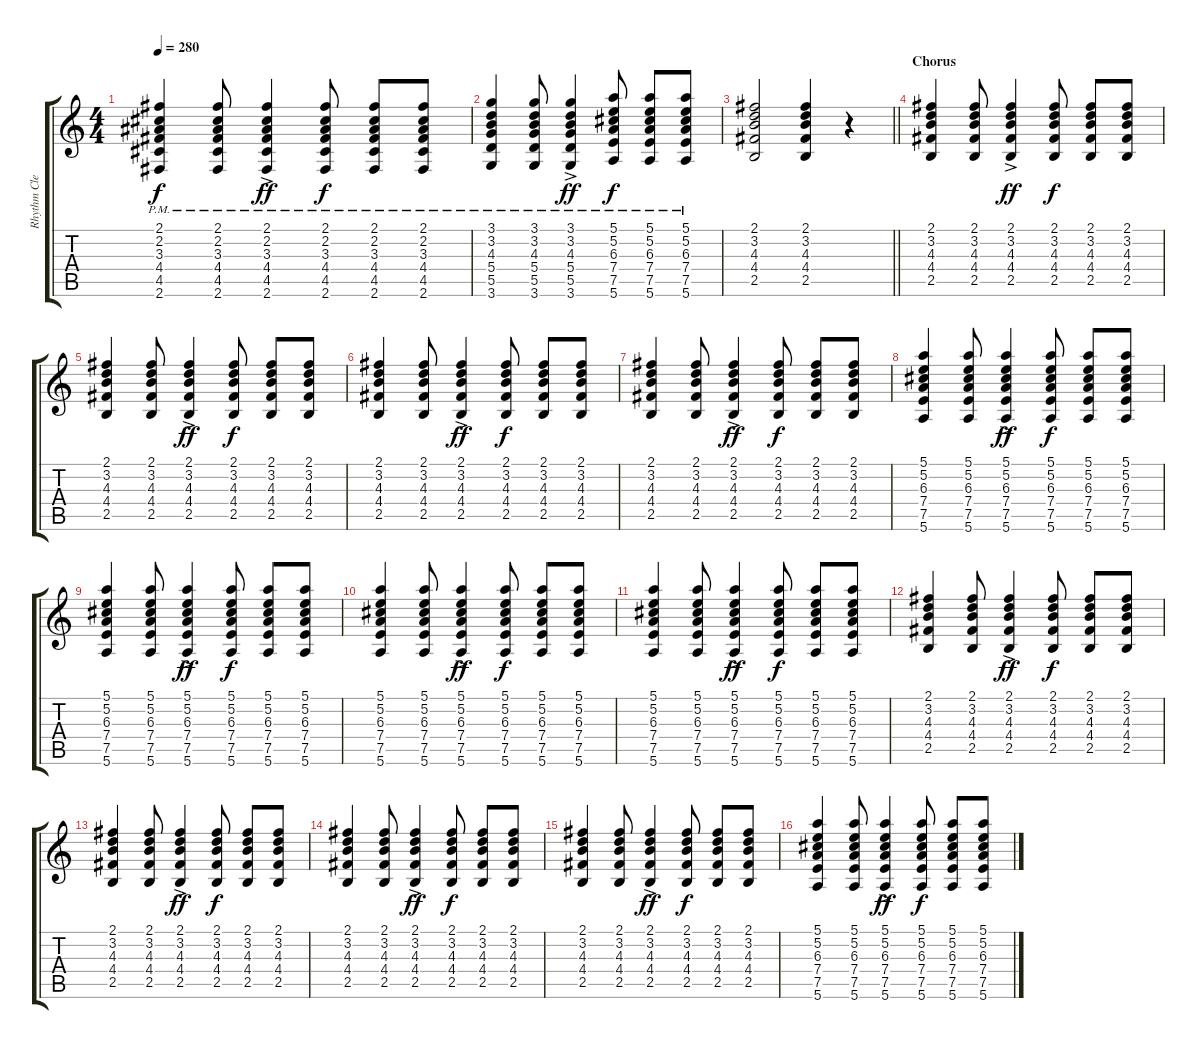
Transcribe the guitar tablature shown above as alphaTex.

\track ("Rhythm Clean" "Rhythm Cle") {instrument acousticguitarsteel}
\staff {score tabs}
\tuning (E4 B3 G3 D3 A2 E2) {hide}
\ts (4 4)
\tempo 280
\clef g2
\ks c
(2.1 2.2{pm} 3.3{pm} 4.4{pm} 4.5{pm} 2.6).4{dy f} (2.1 2.2{pm} 3.3{pm} 4.4{pm} 4.5{pm} 2.6).8 (2.1 2.2{pm} 3.3{ac pm} 4.4{pm} 4.5{pm} 2.6).4{dy ff} (2.1 2.2{pm} 3.3{pm} 4.4{pm} 4.5{pm} 2.6).8{dy f} (2.1 2.2{pm} 3.3{pm} 4.4{pm} 4.5{pm} 2.6).8 (2.1 2.2{pm} 3.3{pm} 4.4{pm} 4.5{pm} 2.6).8 |
(3.1 3.2{pm} 4.3{pm} 5.4{pm} 5.5{pm} 3.6).4 (3.1 3.2{pm} 4.3{pm} 5.4{pm} 5.5{pm} 3.6).8 (3.1 3.2{ac pm} 4.3{pm} 5.4{pm} 5.5{pm} 3.6).4{dy ff} (5.1 5.2{pm} 6.3{pm} 7.4{pm} 7.5{pm} 5.6).8{dy f} (5.1 5.2{pm} 6.3{pm} 7.4{pm} 7.5{pm} 5.6).8 (5.1 5.2{pm} 6.3{pm} 7.4{pm} 7.5{pm} 5.6).8 |
\barLineRight lightlight
(2.1 3.2 4.3 4.4 2.5).2 (2.1 3.2 4.3 4.4 2.5).4 r.4 |
\section ("" "Chorus")
(2.1 3.2 4.3 4.4 2.5).4 (2.1 3.2 4.3 4.4 2.5).8 (2.1 3.2 4.3 4.4{ac} 2.5).4{dy ff} (2.1 3.2 4.3 4.4 2.5).8{dy f} (2.1 3.2 4.3 4.4 2.5).8 (2.1 3.2 4.3 4.4 2.5).8 |
(2.1 3.2 4.3 4.4 2.5).4 (2.1 3.2 4.3 4.4 2.5).8 (2.1 3.2 4.3 4.4{ac} 2.5).4{dy ff} (2.1 3.2 4.3 4.4 2.5).8{dy f} (2.1 3.2 4.3 4.4 2.5).8 (2.1 3.2 4.3 4.4 2.5).8 |
(2.1 3.2 4.3 4.4 2.5).4 (2.1 3.2 4.3 4.4 2.5).8 (2.1 3.2 4.3 4.4{ac} 2.5).4{dy ff} (2.1 3.2 4.3 4.4 2.5).8{dy f} (2.1 3.2 4.3 4.4 2.5).8 (2.1 3.2 4.3 4.4 2.5).8 |
(2.1 3.2 4.3 4.4 2.5).4 (2.1 3.2 4.3 4.4 2.5).8 (2.1 3.2 4.3 4.4{ac} 2.5).4{dy ff} (2.1 3.2 4.3 4.4 2.5).8{dy f} (2.1 3.2 4.3 4.4 2.5).8 (2.1 3.2 4.3 4.4 2.5).8 |
(5.1 5.2 6.3 7.4 7.5 5.6).4 (5.1 5.2 6.3 7.4 7.5 5.6).8 (5.1 5.2{ac} 6.3 7.4 7.5 5.6).4{dy ff} (5.1 5.2 6.3 7.4 7.5 5.6).8{dy f} (5.1 5.2 6.3 7.4 7.5 5.6).8 (5.1 5.2 6.3 7.4 7.5 5.6).8 |
(5.1 5.2 6.3 7.4 7.5 5.6).4 (5.1 5.2 6.3 7.4 7.5 5.6).8 (5.1 5.2{ac} 6.3 7.4 7.5 5.6).4{dy ff} (5.1 5.2 6.3 7.4 7.5 5.6).8{dy f} (5.1 5.2 6.3 7.4 7.5 5.6).8 (5.1 5.2 6.3 7.4 7.5 5.6).8 |
(5.1 5.2 6.3 7.4 7.5 5.6).4 (5.1 5.2 6.3 7.4 7.5 5.6).8 (5.1 5.2{ac} 6.3 7.4 7.5 5.6).4{dy ff} (5.1 5.2 6.3 7.4 7.5 5.6).8{dy f} (5.1 5.2 6.3 7.4 7.5 5.6).8 (5.1 5.2 6.3 7.4 7.5 5.6).8 |
(5.1 5.2 6.3 7.4 7.5 5.6).4 (5.1 5.2 6.3 7.4 7.5 5.6).8 (5.1 5.2{ac} 6.3 7.4 7.5 5.6).4{dy ff} (5.1 5.2 6.3 7.4 7.5 5.6).8{dy f} (5.1 5.2 6.3 7.4 7.5 5.6).8 (5.1 5.2 6.3 7.4 7.5 5.6).8 |
(2.1 3.2 4.3 4.4 2.5).4 (2.1 3.2 4.3 4.4 2.5).8 (2.1 3.2 4.3 4.4{ac} 2.5).4{dy ff} (2.1 3.2 4.3 4.4 2.5).8{dy f} (2.1 3.2 4.3 4.4 2.5).8 (2.1 3.2 4.3 4.4 2.5).8 |
(2.1 3.2 4.3 4.4 2.5).4 (2.1 3.2 4.3 4.4 2.5).8 (2.1 3.2 4.3 4.4{ac} 2.5).4{dy ff} (2.1 3.2 4.3 4.4 2.5).8{dy f} (2.1 3.2 4.3 4.4 2.5).8 (2.1 3.2 4.3 4.4 2.5).8 |
(2.1 3.2 4.3 4.4 2.5).4 (2.1 3.2 4.3 4.4 2.5).8 (2.1 3.2 4.3 4.4{ac} 2.5).4{dy ff} (2.1 3.2 4.3 4.4 2.5).8{dy f} (2.1 3.2 4.3 4.4 2.5).8 (2.1 3.2 4.3 4.4 2.5).8 |
(2.1 3.2 4.3 4.4 2.5).4 (2.1 3.2 4.3 4.4 2.5).8 (2.1 3.2 4.3 4.4{ac} 2.5).4{dy ff} (2.1 3.2 4.3 4.4 2.5).8{dy f} (2.1 3.2 4.3 4.4 2.5).8 (2.1 3.2 4.3 4.4 2.5).8 |
(5.1 5.2 6.3 7.4 7.5 5.6).4 (5.1 5.2 6.3 7.4 7.5 5.6).8 (5.1 5.2{ac} 6.3 7.4 7.5 5.6).4{dy ff} (5.1 5.2 6.3 7.4 7.5 5.6).8{dy f} (5.1 5.2 6.3 7.4 7.5 5.6).8 (5.1 5.2 6.3 7.4 7.5 5.6).8
